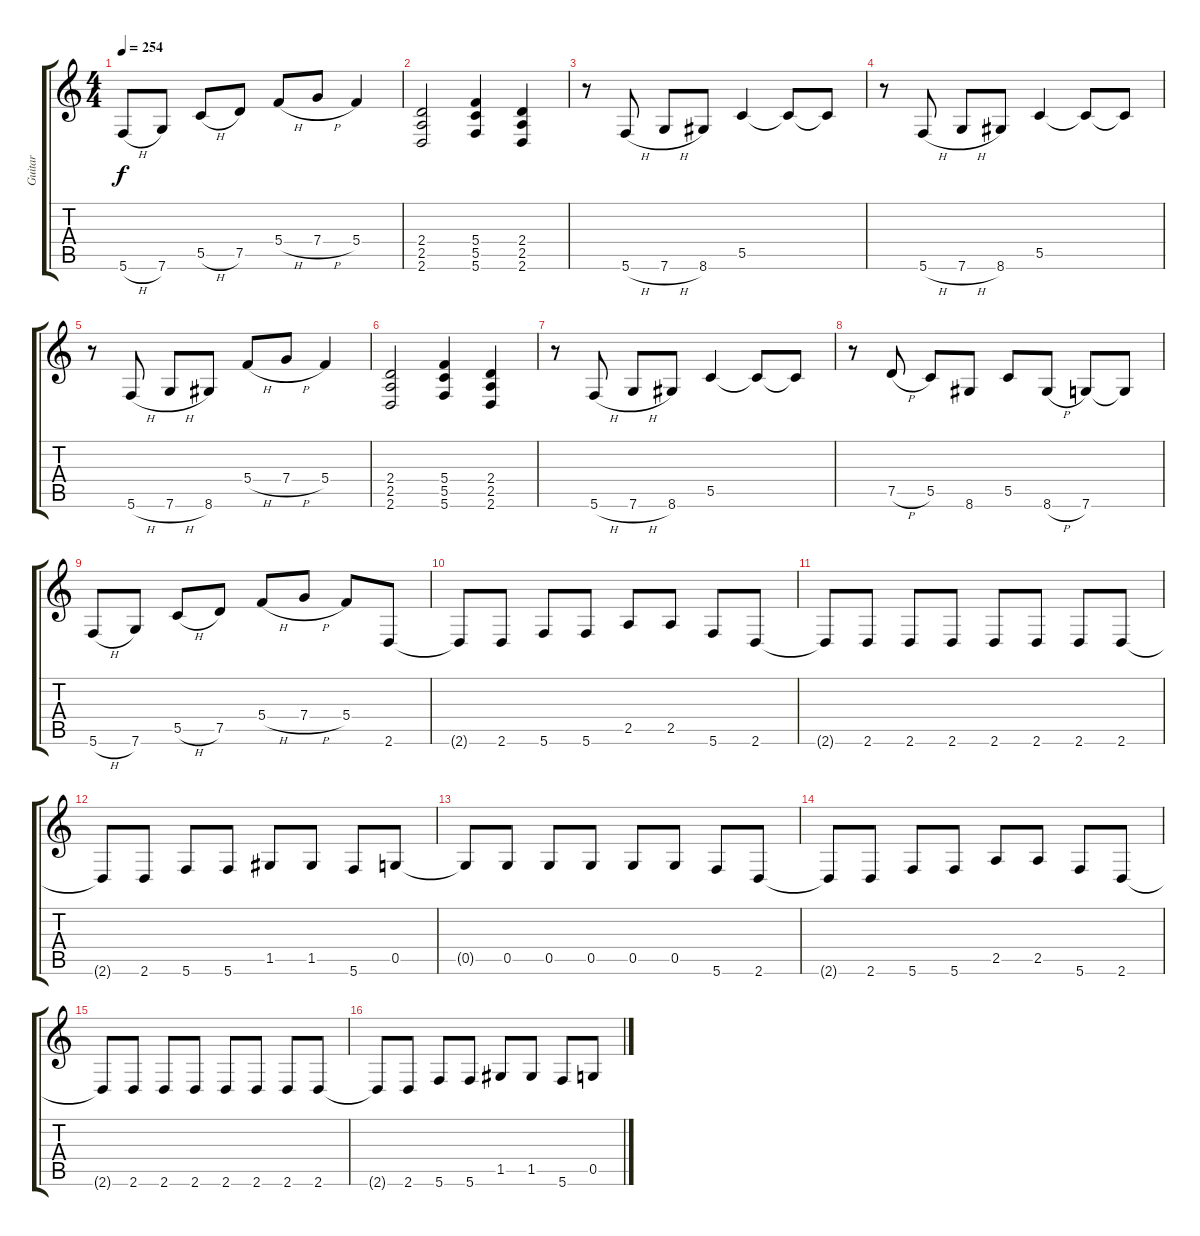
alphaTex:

\track ("Guitar" "Guitar") {instrument distortionguitar}
\staff {score tabs}
\tuning (D4 A3 F3 C3 G2 C2) {hide}
\ts (4 4)
\tempo 254
\clef g2
\ks c
5.6{h}.8{dy f} 7.6.8 5.5{h}.8 7.5.8 5.4{h}.8 7.4{h}.8 5.4.4 |
(2.4 2.5 2.6).2 (5.4 5.5 5.6).4 (2.4 2.5 2.6).4 |
r.8 5.6{h}.8 7.6{h}.8 8.6.8 5.5.4 5.5{t}.8 5.5{t}.8 |
r.8 5.6{h}.8 7.6{h}.8 8.6.8 5.5.4 5.5{t}.8 5.5{t}.8 |
r.8 5.6{h}.8 7.6{h}.8 8.6.8 5.4{h}.8 7.4{h}.8 5.4.4 |
(2.4 2.5 2.6).2 (5.4 5.5 5.6).4 (2.4 2.5 2.6).4 |
r.8 5.6{h}.8 7.6{h}.8 8.6.8 5.5.4 5.5{t}.8 5.5{t}.8 |
r.8 7.5{h}.8 5.5.8 8.6.8 5.5.8 8.6{h}.8 7.6.8 7.6{t}.8 |
5.6{h}.8 7.6.8 5.5{h}.8 7.5.8 5.4{h}.8 7.4{h}.8 5.4.8 2.6.8 |
2.6{t}.8 2.6.8 5.6.8 5.6.8 2.5.8 2.5.8 5.6.8 2.6.8 |
2.6{t}.8 2.6.8 2.6.8 2.6.8 2.6.8 2.6.8 2.6.8 2.6.8 |
2.6{t}.8 2.6.8 5.6.8 5.6.8 1.5.8 1.5.8 5.6.8 0.5.8 |
0.5{t}.8 0.5.8 0.5.8 0.5.8 0.5.8 0.5.8 5.6.8 2.6.8 |
2.6{t}.8 2.6.8 5.6.8 5.6.8 2.5.8 2.5.8 5.6.8 2.6.8 |
2.6{t}.8 2.6.8 2.6.8 2.6.8 2.6.8 2.6.8 2.6.8 2.6.8 |
2.6{t}.8 2.6.8 5.6.8 5.6.8 1.5.8 1.5.8 5.6.8 0.5.8
